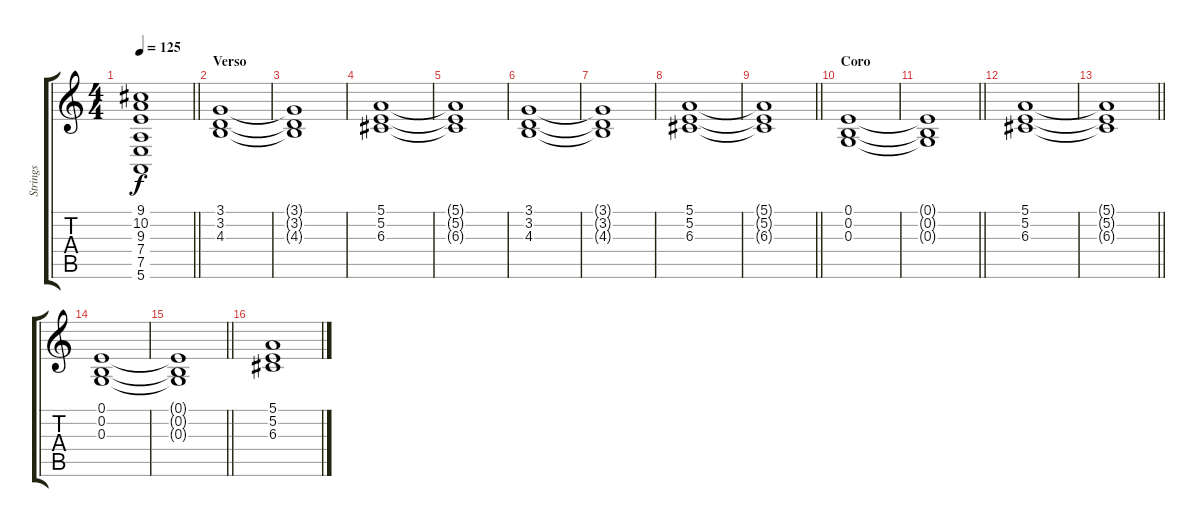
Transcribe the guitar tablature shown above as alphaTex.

\track ("Strings" "Strings") {instrument stringensemble1}
\staff {score tabs}
\tuning (E4 B3 G3 D3 A2 E2) {hide}
\ts (4 4)
\tempo 125
\clef g2
\barLineRight lightlight
\ks c
(9.1{t} 10.2{t} 9.3{t} 7.4{t} 7.5{t} 5.6{t}).1{dy f} |
\section ("" "Verso")
(3.1 3.2 4.3).1 |
(3.1{t} 3.2{t} 4.3{t}).1 |
(5.1 5.2 6.3).1 |
(5.1{t} 5.2{t} 6.3{t}).1 |
(3.1 3.2 4.3).1 |
(3.1{t} 3.2{t} 4.3{t}).1 |
(5.1 5.2 6.3).1 |
\barLineRight lightlight
(5.1{t} 5.2{t} 6.3{t}).1 |
\section ("" "Coro")
(0.1 0.2 0.3).1 |
\barLineRight lightlight
(0.1{t} 0.2{t} 0.3{t}).1 |
(5.1 5.2 6.3).1 |
\barLineRight lightlight
(5.1{t} 5.2{t} 6.3{t}).1 |
(0.1 0.2 0.3).1 |
\barLineRight lightlight
(0.1{t} 0.2{t} 0.3{t}).1 |
(5.1 5.2 6.3).1
